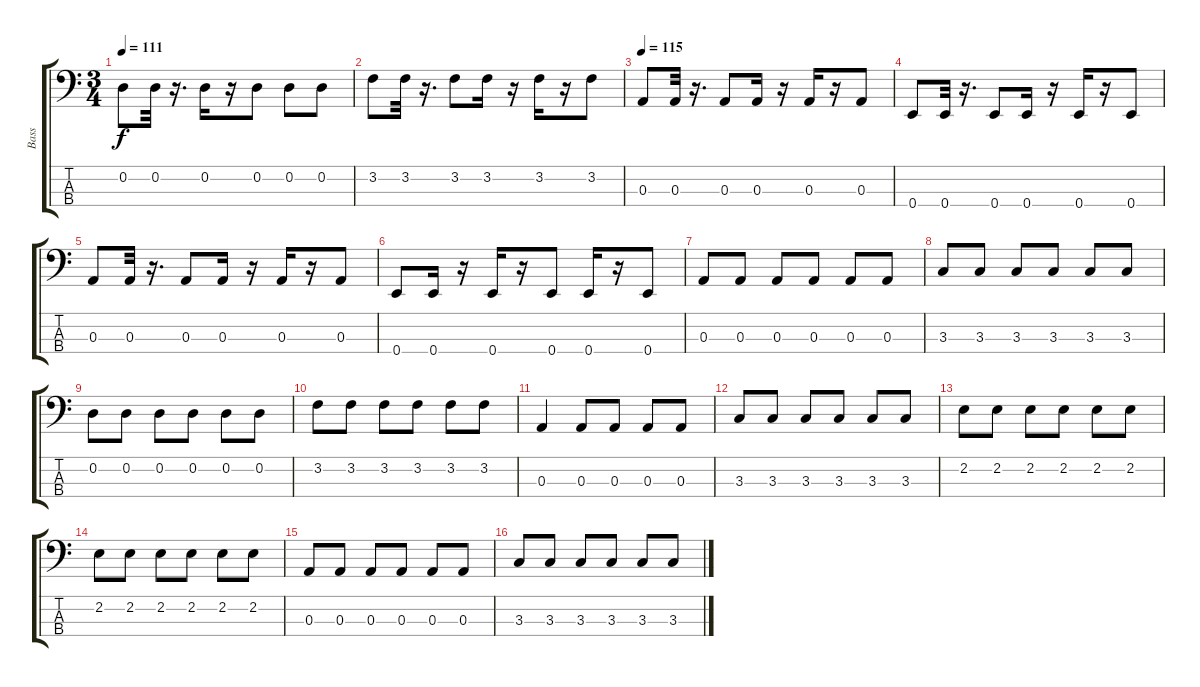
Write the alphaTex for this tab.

\track ("Bass" "Bass") {instrument electricbasspick}
\staff {score tabs}
\tuning (G2 D2 A1 E1) {hide}
\ts (3 4)
\tempo 111
\clef f4
\ks c
0.2.8{dy f} 0.2.32 r.16{d} 0.2.16 r.16 0.2.8 0.2.8 0.2.8 |
3.2.8 3.2.32 r.16{d} 3.2.8 3.2.16 r.16 3.2.16 r.16 3.2.8 |
\tempo 115
0.3.8 0.3.32 r.16{d} 0.3.8 0.3.16 r.16 0.3.16 r.16 0.3.8 |
0.4.8 0.4.32 r.16{d} 0.4.8 0.4.16 r.16 0.4.16 r.16 0.4.8 |
0.3.8 0.3.32 r.16{d} 0.3.8 0.3.16 r.16 0.3.16 r.16 0.3.8 |
0.4.8 0.4.16 r.16 0.4.16 r.16 0.4.8 0.4.16 r.16 0.4.8 |
0.3.8 0.3.8 0.3.8 0.3.8 0.3.8 0.3.8 |
3.3.8 3.3.8 3.3.8 3.3.8 3.3.8 3.3.8 |
0.2.8 0.2.8 0.2.8 0.2.8 0.2.8 0.2.8 |
3.2.8 3.2.8 3.2.8 3.2.8 3.2.8 3.2.8 |
0.3.4 0.3.8 0.3.8 0.3.8 0.3.8 |
3.3.8 3.3.8 3.3.8 3.3.8 3.3.8 3.3.8 |
2.2.8 2.2.8 2.2.8 2.2.8 2.2.8 2.2.8 |
2.2.8 2.2.8 2.2.8 2.2.8 2.2.8 2.2.8 |
0.3.8 0.3.8 0.3.8 0.3.8 0.3.8 0.3.8 |
3.3.8 3.3.8 3.3.8 3.3.8 3.3.8 3.3.8
